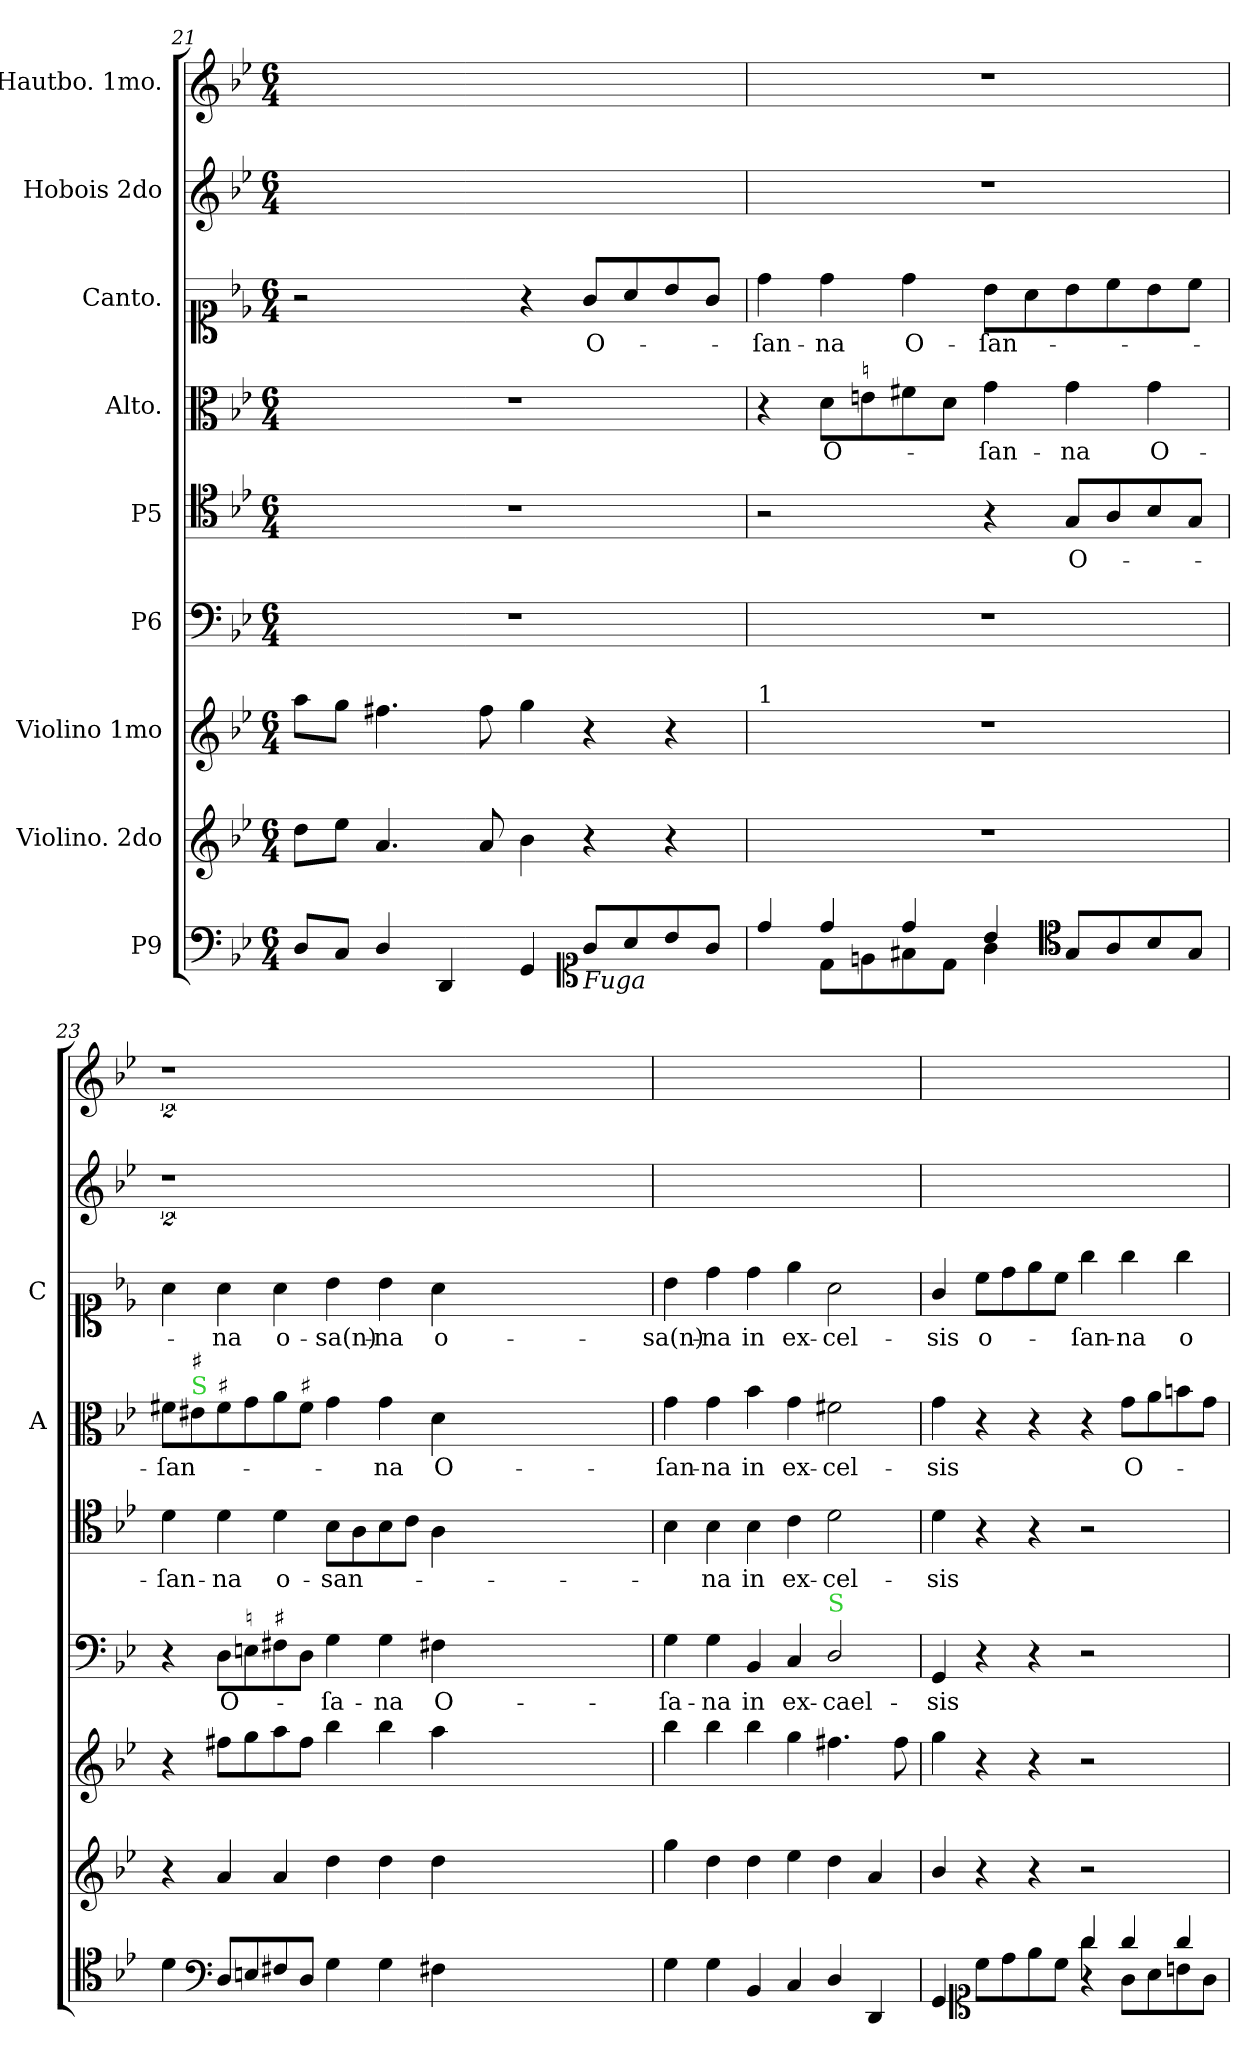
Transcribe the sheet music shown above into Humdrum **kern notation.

**kern	**kern	**kern	**kern	**text	**kern	**text	**kern	**text	**kern	**text	**kern	**kern
*part9	*part8	*part7	*part6	*part6	*part5	*part5	*part4	*part4	*part3	*part3	*part2	*part1
*staff9	*staff8	*staff7	*staff6	*staff6	*staff5	*staff5	*staff4	*staff4	*staff3	*staff3	*staff2	*staff1
*I"P9	*I"Violino. 2do	*I"Violino 1mo	*I"P6	*	*I"P5	*	*I"Alto.	*	*I"Canto.	*	*I"Hobois 2do	*I"Hautbo. 1mo.
*	*	*	*	*	*	*	*I'A	*	*I'C	*	*	*
*clefF4	*clefG2	*clefG2	*clefF4	*	*clefC4	*	*clefC3	*	*clefC1	*	*clefG2	*clefG2
*k[b-e-]	*k[b-e-]	*k[b-e-]	*k[b-e-]	*	*k[b-e-]	*	*k[b-e-]	*	*k[b-e-]	*	*k[b-e-]	*k[b-e-]
*B-:	*B-:	*B-:	*B-:	*	*B-:	*	*B-:	*	*B-:	*	*B-:	*B-:
*M6/4	*M6/4	*M6/4	*M6/4	*	*M6/4	*	*M6/4	*	*M6/4	*	*M6/4	*M6/4
=21	=21	=21	=21	=21	=21	=21	=21	=21	=21	=21	=21	=21
!	!	!	!	!	!	!	!	!	!LO:N:vis=2	!	!	!
8D/L	8dd\L	8aa\L	1.r	.	1.r	.	1.r	.	2.r	.	1.ryy	1.ryy
8C/J	8ee-\J	8gg\J	.	.	.	.	.	.	.	.	.	.
4D/	4.a/	4.ff#X\	.	.	.	.	.	.	.	.	.	.
4DD/	.	.	.	.	.	.	.	.	.	.	.	.
.	8a/	8ff#\	.	.	.	.	.	.	.	.	.	.
4GG/	4b-\	4gg\	.	.	.	.	.	.	4r	.	.	.
*clefC1	*	*	*	*	*	*	*	*	*	*	*	*
!LO:TX:b:i:t=Fuga	!	!	!	!	!	!	!	!	!	!	!	!
8g/L	4r	4r	.	.	.	.	.	.	8g/L	O-	.	.
8a/	.	.	.	.	.	.	.	.	8a/	.	.	.
8b-/	4r	4r	.	.	.	.	.	.	8b-/	.	.	.
8g/J	.	.	.	.	.	.	.	.	8g/J	.	.	.
=22	=22	=22	=22	=22	=22	=22	=22	=22	=22	=22	=22	=22
*^	*	*	*	*	*	*	*	*	*	*	*	*
!	!	!	!LO:TX:a:t=1	!	!	!	!	!	!	!	!	!	!
!	!	!	!	!	!	!LO:N:vis=2	!	!	!	!	!	!	!
4dd/	4ryy	1.r	1.r	1.r	.	2.r	.	4r	.	4dd\	-ſan-	1.r	1.r
4dd/	8d\L	.	.	.	.	.	.	8d\L	O-	4dd\	-na	.	.
!	!	!	!	!	!	!	!	!LO:TX:a:t=♮	!	!	!	!	!
.	8en\	.	.	.	.	.	.	8en\	.	.	.	.	.
4dd/	8f#X\	.	.	.	.	.	.	8f#X\	.	4dd\	O-	.	.
.	8d\J	.	.	.	.	.	.	8d\J	.	.	.	.	.
4b-/	4g\	.	.	.	.	4r	.	4g\	-ſan-	8b-\L	-ſan-	.	.
.	.	.	.	.	.	.	.	.	.	8a\	.	.	.
*clefC4	*	*	*	*	*	*	*	*	*	*	*	*	*
8G/L	4ryy	.	.	.	.	8G/L	O-	4g\	-na	8b-\	.	.	.
8A/	.	.	.	.	.	8A/	.	.	.	8cc\	.	.	.
8B-/	4ryy	.	.	.	.	8B-/	.	4g\	O-	8b-\	.	.	.
8G/J	.	.	.	.	.	8G/J	.	.	.	8cc\J	.	.	.
*v	*v	*	*	*	*	*	*	*	*	*	*	*	*
=23	=23	=23	=23	=23	=23	=23	=23	=23	=23	=23	=23	=23
4d\	4r	4r	4r	.	4d\	-ſan-	8f#X\L	-ſan-	4a\	.	2%9r	2%9r
!	!	!	!	!	!	!	!LO:TX:a:color=limegreen:t=S	!	!	!	!	!
!	!	!	!	!	!	!	!LO:TX:a:t=♯	!	!	!	!	!
.	.	.	.	.	.	.	8e#X\	.	.	.	.	.
*clefF4	*	*	*	*	*	*	*	*	*	*	*	*
!	!	!	!	!	!	!	!LO:TX:a:t=♯	!	!	!	!	!
8D/L	4a/	8ff#X\L	8D\L	O-	4d\	-na	8f#\	.	4a\	-na	.	.
!	!	!	!LO:TX:a:t=♮	!	!	!	!	!	!	!	!	!
8En/	.	8gg\	8En\	.	.	.	8g\	.	.	.	.	.
!	!	!	!LO:TX:a:t=♯	!	!	!	!	!	!	!	!	!
8F#X/	4a/	8aa\	8F#X\	.	4d\	o-	8a\	.	4a\	o-	.	.
!	!	!	!	!	!	!	!LO:TX:a:t=♯	!	!	!	!	!
8D/J	.	8ff#\J	8D\J	.	.	.	8f#\J	.	.	.	.	.
4G\	4dd\	4bb-\	4G\	-ſa-	8B-\L	-san-	4g\	.	4b-\	-sa(n)-	.	.
.	.	.	.	.	8A\	.	.	.	.	.	.	.
4G\	4dd\	4bb-\	4G\	-na	8B-\	.	4g\	-na	4b-\	-na	.	.
.	.	.	.	.	8c\J	.	.	.	.	.	.	.
!	!	!	!	!LO:LY:i	!	!	!	!	!	!	!	!
4F#X\	4dd\	4aa\	4F#X\	O-	4A\	.	4d\	O-	4a\	o-	.	.
0.ryy	0.ryy	0.ryy	0.ryy	.	0.ryy	.	0.ryy	.	0.ryy	.	.	.
=24	=24	=24	=24	=24	=24	=24	=24	=24	=24	=24	=24	=24
!	!	!	!	!LO:LY:i	!	!	!	!	!	!	!	!
4G\	4gg\	4bb-\	4G\	-ſa-	4B-\	.	4g\	-ſan-	4b-\	-sa(n)-	1.ryy	1.ryy
!	!	!	!	!LO:LY:i	!	!	!	!	!	!	!	!
4G\	4dd\	4bb-\	4G\	-na	4B-\	-na	4g\	-na	4dd\	-na	.	.
4BB-/	4dd\	4bb-\	4BB-/	in	4B-\	in	4b-\	in	4dd\	in	.	.
4C/	4ee-\	4gg\	4C/	ex-	4c\	ex-	4g\	ex-	4ee-\	ex-	.	.
!	!	!	!LO:TX:a:color=limegreen:t=S	!	!	!	!	!	!	!	!	!
4D/	4dd\	4.ff#X\	2D/	-cael-	2d\	-cel-	2f#X\	-cel-	2a\	-cel-	.	.
4DD/	4a/	.	.	.	.	.	.	.	.	.	.	.
.	.	8ff#\	.	.	.	.	.	.	.	.	.	.
=25	=25	=25	=25	=25	=25	=25	=25	=25	=25	=25	=25	=25
*^	*	*	*	*	*	*	*	*	*	*	*	*
*	*^	*	*	*	*	*	*	*	*	*	*	*	*
4GG/	2.ryy	2.ryy	4b-/	4gg\	4GG/	-sis	4d\	-sis	4g\	-sis	4g/	-sis	1.ryy	1.ryy
*clefC1	*	*	*	*	*	*	*	*	*	*	*	*	*	*
8cc\L	.	.	4r	4r	4r	.	4r	.	4r	.	8cc\L	o-	.	.
8dd\	.	.	.	.	.	.	.	.	.	.	8dd\	.	.	.
8ee-\	.	.	4r	4r	4r	.	4r	.	4r	.	8ee-\	.	.	.
8cc\J	.	.	.	.	.	.	.	.	.	.	8cc\J	.	.	.
!	!	!	!LO:N:vis=2	!LO:N:vis=2	!LO:N:vis=2	!	!LO:N:vis=2	!	!	!	!	!	!	!
4gg/	4r	4gg\	2.r	2.r	2.r	.	2.r	.	4r	.	4gg\	-ſan-	.	.
4gg/	8g\L	4ryy	.	.	.	.	.	.	8g\L	O-	4gg\	-na	.	.
.	8a\	.	.	.	.	.	.	.	8a\	.	.	.	.	.
4gg/	8bn\	4ryy	.	.	.	.	.	.	8bn\	.	4gg\	o-	.	.
.	8g\J	.	.	.	.	.	.	.	8g\J	.	.	.	.	.
*v	*v	*v	*	*	*	*	*	*	*	*	*	*	*	*
=	=	=	=	=	=	=	=	=	=	=	=	=
*-	*-	*-	*-	*-	*-	*-	*-	*-	*-	*-	*-	*-
